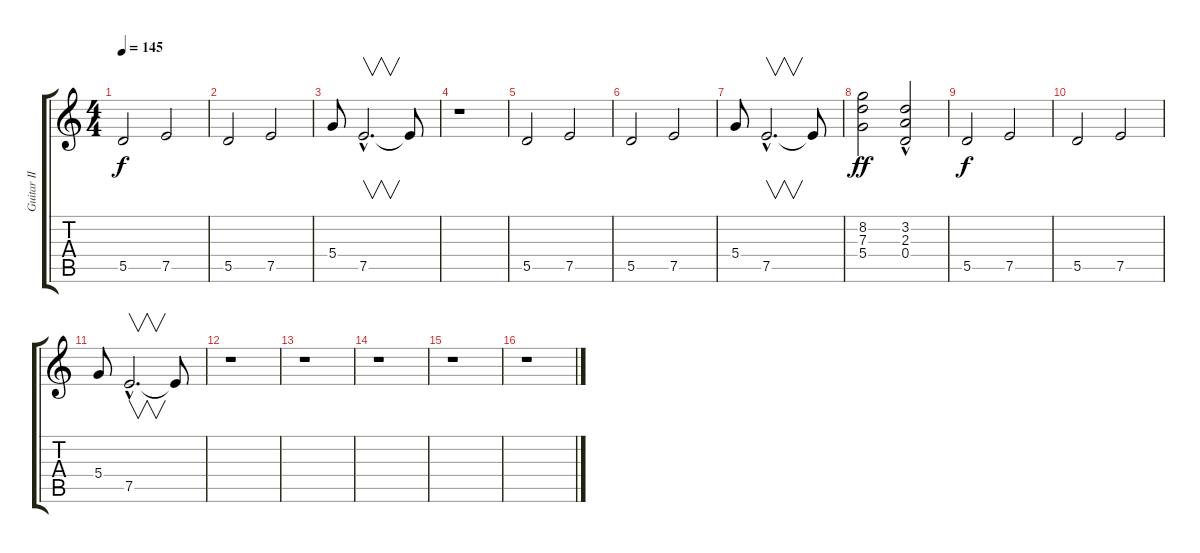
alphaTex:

\track ("Guitar II" "Guitar II") {instrument distortionguitar}
\staff {score tabs}
\tuning (E4 B3 G3 D3 A2 E2) {hide}
\ts (4 4)
\tempo 145
\clef g2
\ks c
5.5.2{dy f} 7.5.2 |
5.5.2 7.5.2 |
5.4.8 7.5{hac}.2{v d} 7.5{t}.8 |
r.1 |
5.5.2 7.5.2 |
5.5.2 7.5.2 |
5.4.8 7.5{hac}.2{v d} 7.5{t}.8 |
(8.2 7.3 5.4).2{dy ff} (3.2 2.3 0.4{hac}).2 |
5.5.2{dy f} 7.5.2 |
5.5.2 7.5.2 |
5.4.8 7.5{hac}.2{v d} 7.5{t}.8 |
r.1 |
r.1 |
r.1 |
r.1 |
r.1
